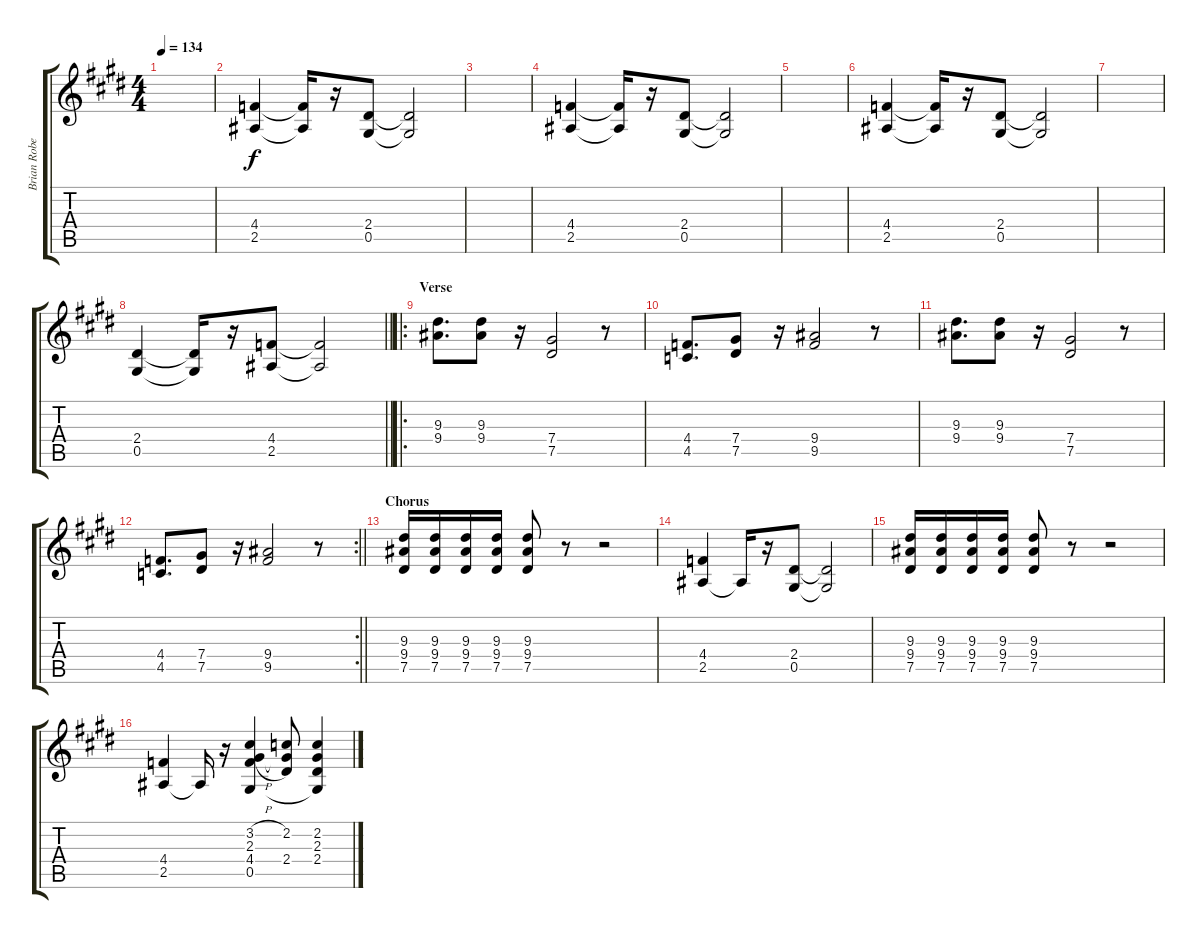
\track ("Brian Robertson" "Brian Robe") {instrument distortionguitar}
\staff {score tabs}
\tuning (Eb4 Bb3 Gb3 Db3 Ab2 Eb2) {hide}
\ts (4 4)
\tempo 134
\clef g2
\ks e
|
(4.4 2.5).4 (4.4{t} 2.5{t}).16 r.16 (2.4 0.5).8 (2.4{t} 0.5{t}).2 |
|
(4.4 2.5).4 (4.4{t} 2.5{t}).16 r.16 (2.4 0.5).8 (2.4{t} 0.5{t}).2 |
|
(4.4 2.5).4 (4.4{t} 2.5{t}).16 r.16 (2.4 0.5).8 (2.4{t} 0.5{t}).2 |
|
\barLineRight lightlight
(2.4 0.5).4 (2.4{t} 0.5{t}).16 r.16 (4.4 2.5).8 (4.4{t} 2.5{t}).2 |
\ro
\section ("" "Verse")
(9.3 9.4).8{d} (9.3 9.4).8 r.16 (7.4 7.5).2 r.8 |
(4.4 4.5).8{d} (7.4 7.5).8 r.16 (9.4 9.5).2 r.8 |
(9.3 9.4).8{d} (9.3 9.4).8 r.16 (7.4 7.5).2 r.8 |
\rc 2
\barLineRight lightlight
(4.4 4.5).8{d} (7.4 7.5).8 r.16 (9.4 9.5).2 r.8 |
\section ("" "Chorus")
(9.3 9.4 7.5).16 (9.3 9.4 7.5).16 (9.3 9.4 7.5).16 (9.3 9.4 7.5).16 (9.3 9.4 7.5).8 r.8 r.2 |
(4.4 2.5).4 2.5{t}.16 r.16 (2.4 0.5).8 (2.4{t} 0.5{t}).2 |
(9.3 9.4 7.5).16 (9.3 9.4 7.5).16 (9.3 9.4 7.5).16 (9.3 9.4 7.5).16 (9.3 9.4 7.5).8 r.8 r.2 |
(4.4 2.5).4 2.5{t}.16 r.16 (3.2{h} 2.3 4.4{h} 0.5).4 (2.2 2.3{t} 2.4).8 (2.2 2.3 2.4 0.5{t}).4
